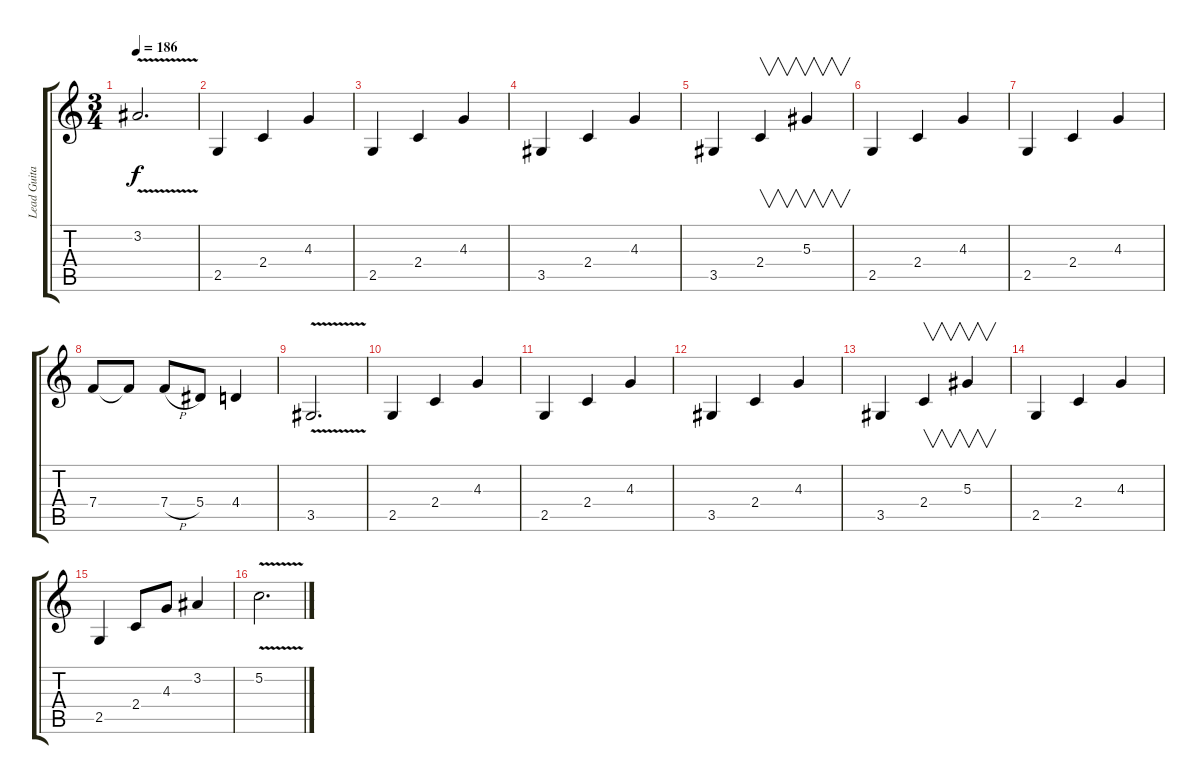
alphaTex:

\track ("Lead Guitar 2" "Lead Guita") {instrument distortionguitar}
\staff {score tabs}
\tuning (C4 G3 Eb3 Bb2 F2 C2) {hide}
\ts (3 4)
\tempo 186
\clef g2
\ks c
3.2{v}.2{d dy f} |
2.5.4 2.4.4 4.3.4 |
2.5.4 2.4.4 4.3.4 |
3.5.4 2.4.4 4.3.4 |
3.5.4 2.4.4{v} 5.3.4{v} |
2.5.4 2.4.4 4.3.4 |
2.5.4 2.4.4 4.3.4 |
7.4.8 7.4{t}.8 7.4{h}.8 5.4.8 4.4.4 |
3.5{v}.2{d} |
2.5.4 2.4.4 4.3.4 |
2.5.4 2.4.4 4.3.4 |
3.5.4 2.4.4 4.3.4 |
3.5.4 2.4.4{v} 5.3.4{v} |
2.5.4 2.4.4 4.3.4 |
2.5.4 2.4.8 4.3.8 3.2.4 |
5.2{v}.2{d}
